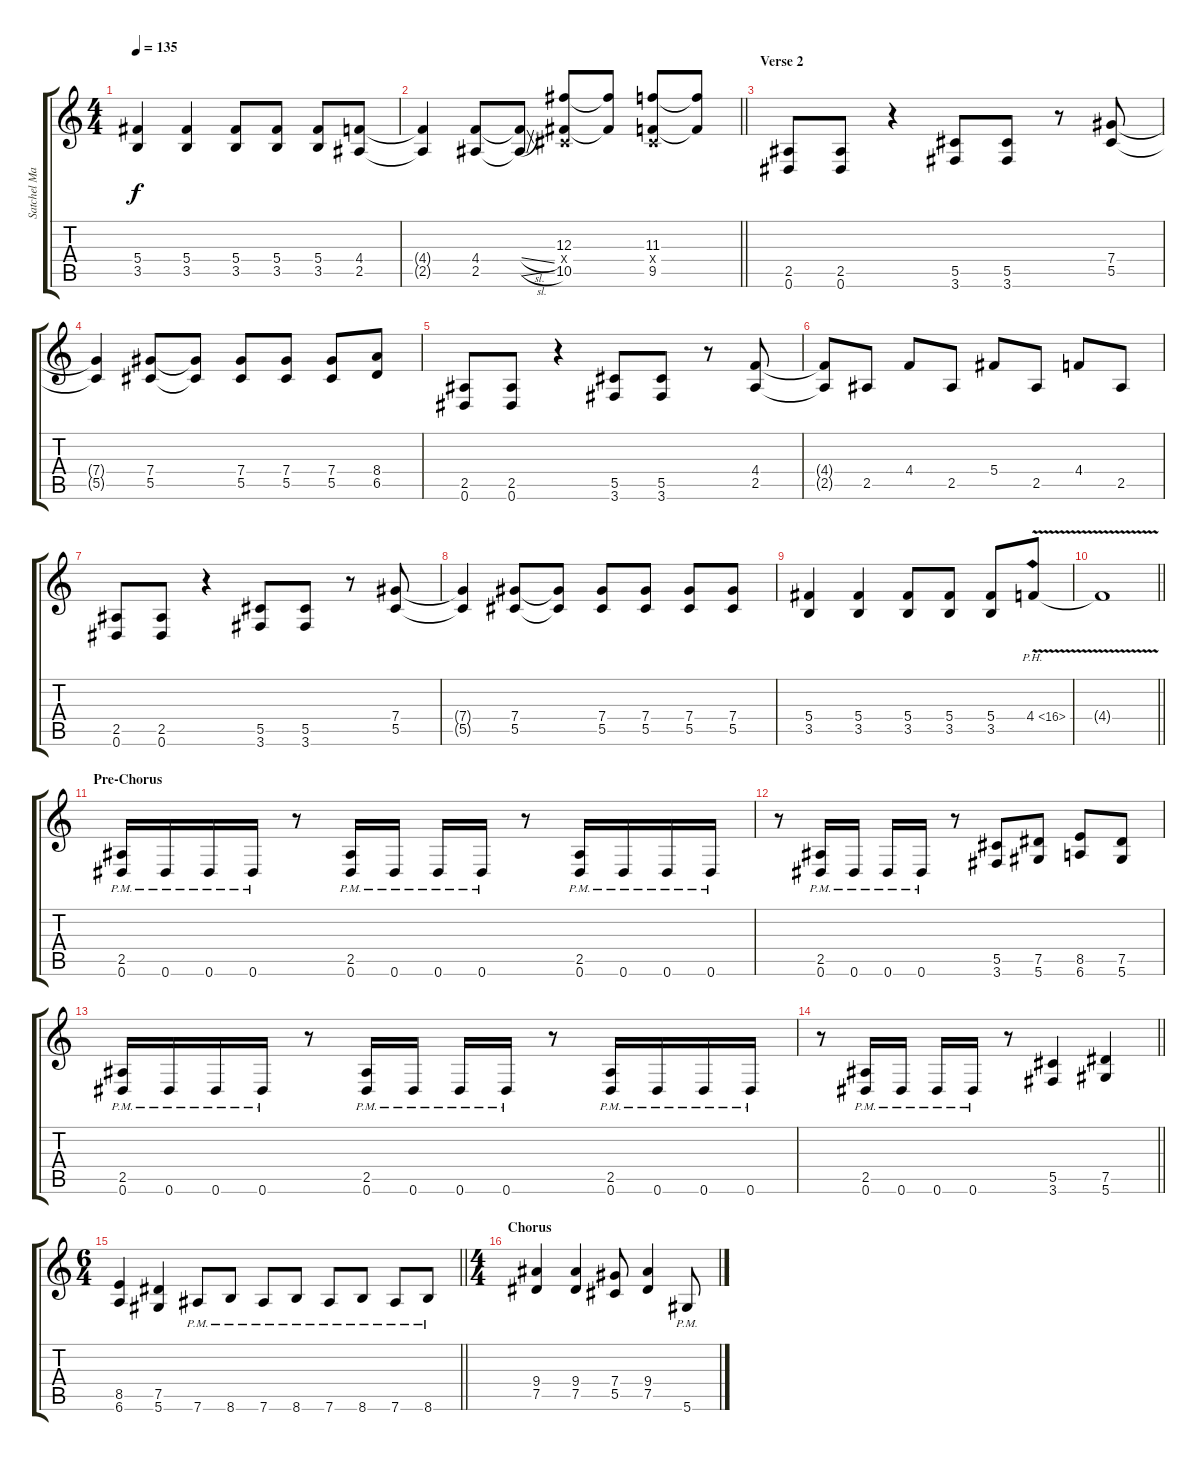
\track ("Satchel Main Gt." "Satchel Ma") {instrument distortionguitar}
\staff {score tabs}
\tuning (Eb4 Bb3 Gb3 Db3 Ab2 Eb2) {hide}
\ts (4 4)
\tempo 135
\clef g2
\ks c
(5.4 3.5).4{dy f} (5.4 3.5).4 (5.4 3.5).8 (5.4 3.5).8 (5.4 3.5).8 (4.4 2.5).8 |
\barLineRight lightlight
(4.4{t} 2.5{t}).4 (4.4 2.5).8 (4.4{sl t} 2.5{sl t}).8 (12.3 0.4{x} 10.5).8 (12.3{t} 10.5{t}).8 (11.3 0.4{x} 9.5).8 (11.3{t} 9.5{t}).8 |
\section ("" "Verse 2")
(2.5 0.6).8 (2.5 0.6).8 r.4 (5.5 3.6).8 (5.5 3.6).8 r.8 (7.4 5.5).8 |
(7.4{t} 5.5{t}).4 (7.4 5.5).8 (7.4{t} 5.5{t}).8 (7.4 5.5).8 (7.4 5.5).8 (7.4 5.5).8 (8.4 6.5).8 |
(2.5 0.6).8 (2.5 0.6).8 r.4 (5.5 3.6).8 (5.5 3.6).8 r.8 (4.4 2.5).8 |
(4.4{t} 2.5{t}).8 2.5.8 4.4.8 2.5.8 5.4.8 2.5.8 4.4.8 2.5.8 |
(2.5 0.6).8 (2.5 0.6).8 r.4 (5.5 3.6).8 (5.5 3.6).8 r.8 (7.4 5.5).8 |
(7.4{t} 5.5{t}).4 (7.4 5.5).8 (7.4{t} 5.5{t}).8 (7.4 5.5).8 (7.4 5.5).8 (7.4 5.5).8 (7.4 5.5).8 |
(5.4 3.5).4 (5.4 3.5).4 (5.4 3.5).8 (5.4 3.5).8 (5.4 3.5).8 4.4{ph 12 v}.8 |
\barLineRight lightlight
4.4{t}.1 |
\section ("" "Pre-Chorus")
(2.5{pm} 0.6{pm}).16 0.6{pm}.16 0.6{pm}.16 0.6{pm}.16 r.8 (2.5{pm} 0.6{pm}).16 0.6{pm}.16 0.6{pm}.16 0.6{pm}.16 r.8 (2.5{pm} 0.6{pm}).16 0.6{pm}.16 0.6{pm}.16 0.6{pm}.16 |
r.8 (2.5{pm} 0.6{pm}).16 0.6{pm}.16 0.6{pm}.16 0.6{pm}.16 r.8 (5.5 3.6).8 (7.5 5.6).8 (8.5 6.6).8 (7.5 5.6).8 |
(2.5{pm} 0.6{pm}).16 0.6{pm}.16 0.6{pm}.16 0.6{pm}.16 r.8 (2.5{pm} 0.6{pm}).16 0.6{pm}.16 0.6{pm}.16 0.6{pm}.16 r.8 (2.5{pm} 0.6{pm}).16 0.6{pm}.16 0.6{pm}.16 0.6{pm}.16 |
\barLineRight lightlight
r.8 (2.5{pm} 0.6{pm}).16 0.6{pm}.16 0.6{pm}.16 0.6{pm}.16 r.8 (5.5 3.6).4 (7.5 5.6).4 |
\ts (6 4)
\barLineRight lightlight
(8.5 6.6).4 (7.5 5.6).4 7.6{pm}.8 8.6{pm}.8 7.6{pm}.8 8.6{pm}.8 7.6{pm}.8 8.6{pm}.8 7.6{pm}.8 8.6{pm}.8 |
\ts (4 4)
\section ("" "Chorus")
(9.4 7.5).4 (9.4 7.5).4 (7.4 5.5).8 (9.4 7.5).4 5.6{pm}.8
